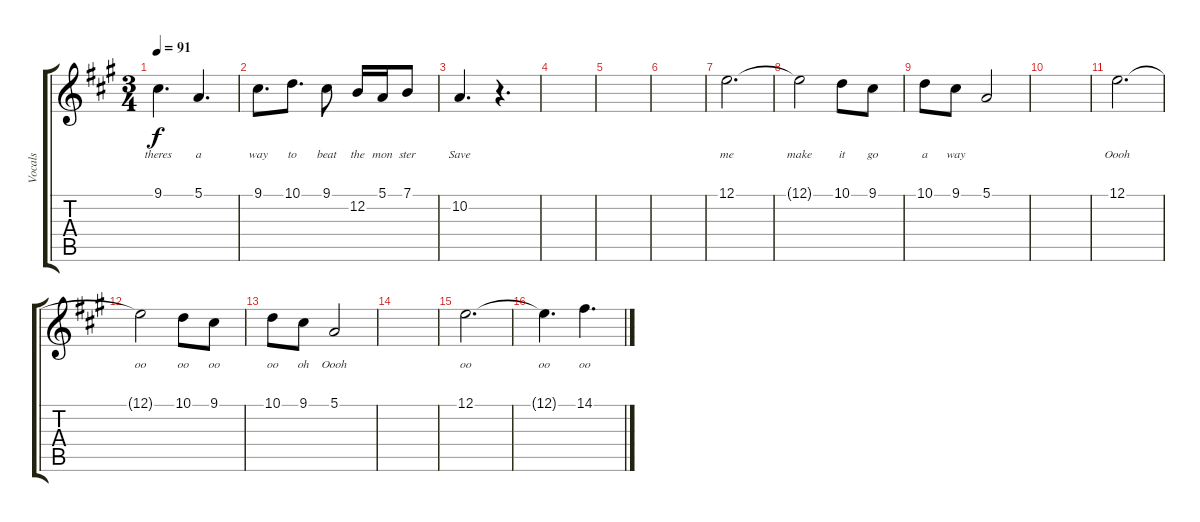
\track ("Vocals" "Vocals") {instrument oboe}
\staff {score tabs}
\tuning (E4 B3 G3 D3 A2 E2) {hide}
\ts (3 4)
\tempo 91
\clef g2
\ks a
9.1.4{d lyrics (0 "theres") lyrics (1 "") lyrics (2 "") lyrics (3 "") lyrics (4 "") dy f} 5.1.4{d lyrics (0 "a") lyrics (1 "") lyrics (2 "") lyrics (3 "") lyrics (4 "")} |
9.1.8{d lyrics (0 "way") lyrics (1 "") lyrics (2 "") lyrics (3 "") lyrics (4 "")} 10.1.8{d lyrics (0 "to") lyrics (1 "") lyrics (2 "") lyrics (3 "") lyrics (4 "")} 9.1.8{lyrics (0 "beat") lyrics (1 "") lyrics (2 "") lyrics (3 "") lyrics (4 "")} 12.2.16{lyrics (0 "the") lyrics (1 "") lyrics (2 "") lyrics (3 "") lyrics (4 "")} 5.1.16{lyrics (0 "mon") lyrics (1 "") lyrics (2 "") lyrics (3 "") lyrics (4 "")} 7.1.8{lyrics (0 "ster") lyrics (1 "") lyrics (2 "") lyrics (3 "") lyrics (4 "")} |
10.2.4{d lyrics (0 "Save") lyrics (1 "") lyrics (2 "") lyrics (3 "") lyrics (4 "")} r.4{d} |
|
|
|
12.1.2{d lyrics (0 "me") lyrics (1 "") lyrics (2 "") lyrics (3 "") lyrics (4 "")} |
12.1{t}.2{lyrics (0 "make") lyrics (1 "") lyrics (2 "") lyrics (3 "") lyrics (4 "")} 10.1.8{lyrics (0 "it") lyrics (1 "") lyrics (2 "") lyrics (3 "") lyrics (4 "")} 9.1.8{lyrics (0 "go") lyrics (1 "") lyrics (2 "") lyrics (3 "") lyrics (4 "")} |
10.1.8{lyrics (0 "a") lyrics (1 "") lyrics (2 "") lyrics (3 "") lyrics (4 "")} 9.1.8{lyrics (0 "way") lyrics (1 "") lyrics (2 "") lyrics (3 "") lyrics (4 "")} 5.1.2{lyrics (0 "") lyrics (1 "") lyrics (2 "") lyrics (3 "") lyrics (4 "")} |
|
12.1.2{d lyrics (0 "Oooh") lyrics (1 "") lyrics (2 "") lyrics (3 "") lyrics (4 "")} |
12.1{t}.2{lyrics (0 "oo") lyrics (1 "") lyrics (2 "") lyrics (3 "") lyrics (4 "")} 10.1.8{lyrics (0 "oo") lyrics (1 "") lyrics (2 "") lyrics (3 "") lyrics (4 "")} 9.1.8{lyrics (0 "oo") lyrics (1 "") lyrics (2 "") lyrics (3 "") lyrics (4 "")} |
10.1.8{lyrics (0 "oo") lyrics (1 "") lyrics (2 "") lyrics (3 "") lyrics (4 "")} 9.1.8{lyrics (0 "oh") lyrics (1 "") lyrics (2 "") lyrics (3 "") lyrics (4 "")} 5.1.2{lyrics (0 "Oooh") lyrics (1 "") lyrics (2 "") lyrics (3 "") lyrics (4 "")} |
|
12.1.2{d lyrics (0 "oo") lyrics (1 "") lyrics (2 "") lyrics (3 "") lyrics (4 "")} |
12.1{t}.4{d lyrics (0 "oo") lyrics (1 "") lyrics (2 "") lyrics (3 "") lyrics (4 "")} 14.1.4{d lyrics (0 "oo") lyrics (1 "") lyrics (2 "") lyrics (3 "") lyrics (4 "")}
